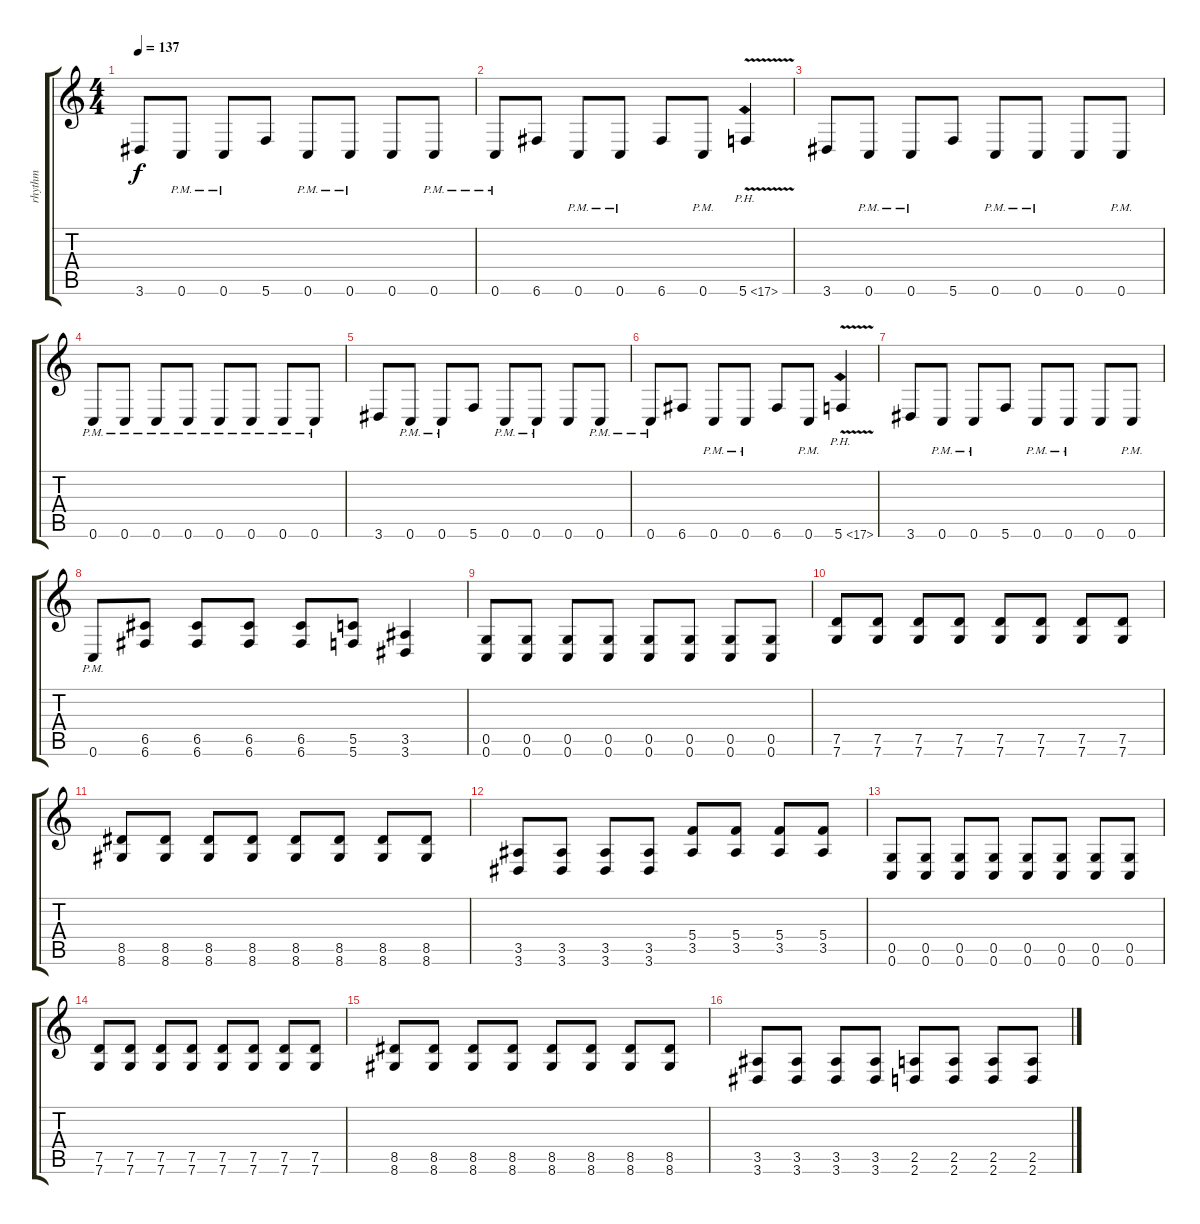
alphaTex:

\track ("rhythm" "rhythm") {instrument distortionguitar}
\staff {score tabs}
\tuning (D4 A3 F3 C3 G2 C2) {hide}
\ts (4 4)
\tempo 137
\clef g2
\ks c
3.6.8{dy f} 0.6{pm}.8 0.6{pm}.8 5.6.8 0.6{pm}.8 0.6{pm}.8 0.6.8 0.6{pm}.8 |
0.6{pm}.8 6.6.8 0.6{pm}.8 0.6{pm}.8 6.6.8 0.6{pm}.8 5.6{ph 12 v}.4 |
3.6.8 0.6{pm}.8 0.6{pm}.8 5.6.8 0.6{pm}.8 0.6{pm}.8 0.6.8 0.6{pm}.8 |
0.6{pm}.8 0.6{pm}.8 0.6{pm}.8 0.6{pm}.8 0.6{pm}.8 0.6{pm}.8 0.6{pm}.8 0.6{pm}.8 |
3.6.8 0.6{pm}.8 0.6{pm}.8 5.6.8 0.6{pm}.8 0.6{pm}.8 0.6.8 0.6{pm}.8 |
0.6{pm}.8 6.6.8 0.6{pm}.8 0.6{pm}.8 6.6.8 0.6{pm}.8 5.6{ph 12 v}.4 |
3.6.8 0.6{pm}.8 0.6{pm}.8 5.6.8 0.6{pm}.8 0.6{pm}.8 0.6.8 0.6{pm}.8 |
0.6{pm}.8 (6.5 6.6).8 (6.5 6.6).8 (6.5 6.6).8 (6.5 6.6).8 (5.5 5.6).8 (3.5 3.6).4 |
(0.5 0.6).8 (0.5 0.6).8 (0.5 0.6).8 (0.5 0.6).8 (0.5 0.6).8 (0.5 0.6).8 (0.5 0.6).8 (0.5 0.6).8 |
(7.5 7.6).8 (7.5 7.6).8 (7.5 7.6).8 (7.5 7.6).8 (7.5 7.6).8 (7.5 7.6).8 (7.5 7.6).8 (7.5 7.6).8 |
(8.5 8.6).8 (8.5 8.6).8 (8.5 8.6).8 (8.5 8.6).8 (8.5 8.6).8 (8.5 8.6).8 (8.5 8.6).8 (8.5 8.6).8 |
(3.5 3.6).8 (3.5 3.6).8 (3.5 3.6).8 (3.5 3.6).8 (5.4 3.5).8 (5.4 3.5).8 (5.4 3.5).8 (5.4 3.5).8 |
(0.5 0.6).8 (0.5 0.6).8 (0.5 0.6).8 (0.5 0.6).8 (0.5 0.6).8 (0.5 0.6).8 (0.5 0.6).8 (0.5 0.6).8 |
(7.5 7.6).8 (7.5 7.6).8 (7.5 7.6).8 (7.5 7.6).8 (7.5 7.6).8 (7.5 7.6).8 (7.5 7.6).8 (7.5 7.6).8 |
(8.5 8.6).8 (8.5 8.6).8 (8.5 8.6).8 (8.5 8.6).8 (8.5 8.6).8 (8.5 8.6).8 (8.5 8.6).8 (8.5 8.6).8 |
(3.5 3.6).8 (3.5 3.6).8 (3.5 3.6).8 (3.5 3.6).8 (2.5 2.6).8 (2.5 2.6).8 (2.5 2.6).8 (2.5 2.6).8
